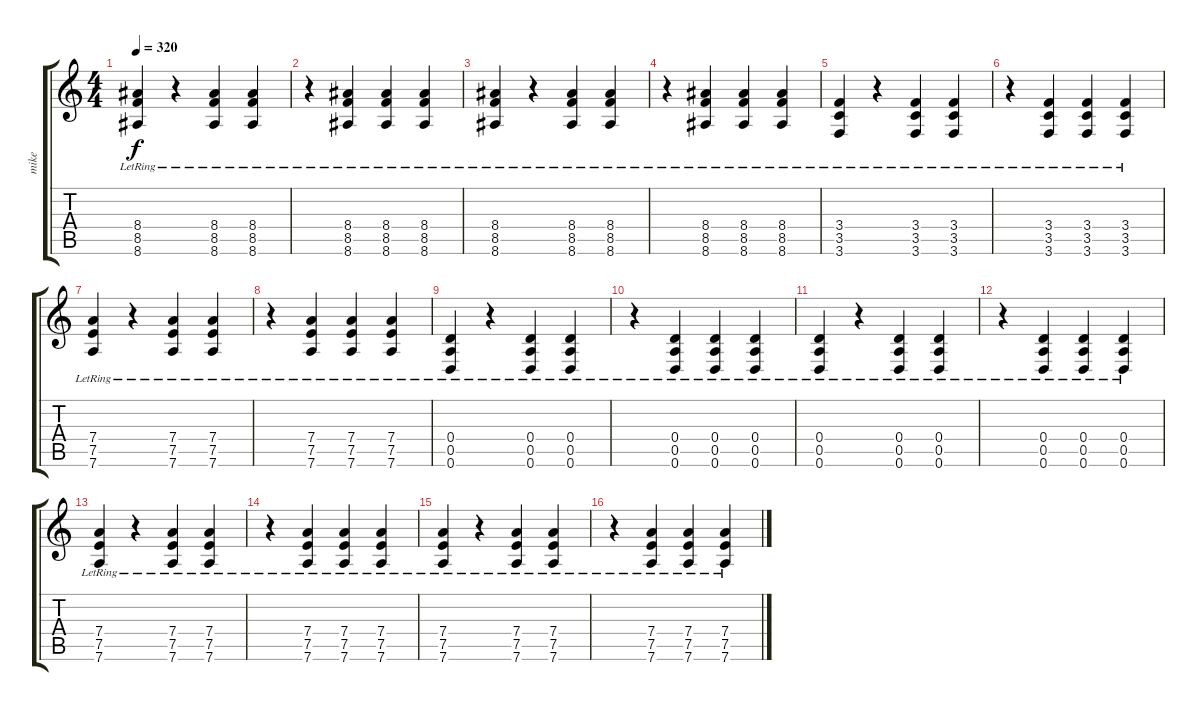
\track ("mike" "mike") {instrument acousticguitarsteel}
\staff {score tabs}
\tuning (E4 B3 G3 D3 A2 D2) {hide}
\ts (4 4)
\tempo 320
\clef g2
\ks c
(8.4{lr} 8.5{lr} 8.6{lr}).4{dy f} r.4 (8.4{lr} 8.5{lr} 8.6{lr}).4 (8.4{lr} 8.5{lr} 8.6{lr}).4 |
r.4 (8.4{lr} 8.5{lr} 8.6{lr}).4 (8.4{lr} 8.5{lr} 8.6{lr}).4 (8.4{lr} 8.5{lr} 8.6{lr}).4 |
(8.4{lr} 8.5{lr} 8.6{lr}).4 r.4 (8.4{lr} 8.5{lr} 8.6{lr}).4 (8.4{lr} 8.5{lr} 8.6{lr}).4 |
r.4 (8.4{lr} 8.5{lr} 8.6{lr}).4 (8.4{lr} 8.5{lr} 8.6{lr}).4 (8.4{lr} 8.5{lr} 8.6{lr}).4 |
(3.4{lr} 3.5{lr} 3.6{lr}).4 r.4 (3.4{lr} 3.5{lr} 3.6{lr}).4 (3.4{lr} 3.5{lr} 3.6{lr}).4 |
r.4 (3.4{lr} 3.5{lr} 3.6{lr}).4 (3.4{lr} 3.5{lr} 3.6{lr}).4 (3.4{lr} 3.5{lr} 3.6{lr}).4 |
(7.4{lr} 7.5{lr} 7.6{lr}).4 r.4 (7.4{lr} 7.5{lr} 7.6{lr}).4 (7.4{lr} 7.5{lr} 7.6{lr}).4 |
r.4 (7.4{lr} 7.5{lr} 7.6{lr}).4 (7.4{lr} 7.5{lr} 7.6{lr}).4 (7.4{lr} 7.5{lr} 7.6{lr}).4 |
(0.4{lr} 0.5{lr} 0.6{lr}).4 r.4 (0.4{lr} 0.5{lr} 0.6{lr}).4 (0.4{lr} 0.5{lr} 0.6{lr}).4 |
r.4 (0.4{lr} 0.5{lr} 0.6{lr}).4 (0.4{lr} 0.5{lr} 0.6{lr}).4 (0.4{lr} 0.5{lr} 0.6{lr}).4 |
(0.4{lr} 0.5{lr} 0.6{lr}).4 r.4 (0.4{lr} 0.5{lr} 0.6{lr}).4 (0.4{lr} 0.5{lr} 0.6{lr}).4 |
r.4 (0.4{lr} 0.5{lr} 0.6{lr}).4 (0.4{lr} 0.5{lr} 0.6{lr}).4 (0.4{lr} 0.5{lr} 0.6{lr}).4 |
(7.4{lr} 7.5{lr} 7.6{lr}).4 r.4 (7.4{lr} 7.5{lr} 7.6{lr}).4 (7.4{lr} 7.5{lr} 7.6{lr}).4 |
r.4 (7.4{lr} 7.5{lr} 7.6{lr}).4 (7.4{lr} 7.5{lr} 7.6{lr}).4 (7.4{lr} 7.5{lr} 7.6{lr}).4 |
(7.4{lr} 7.5{lr} 7.6{lr}).4 r.4 (7.4{lr} 7.5{lr} 7.6{lr}).4 (7.4{lr} 7.5{lr} 7.6{lr}).4 |
r.4 (7.4{lr} 7.5{lr} 7.6{lr}).4 (7.4{lr} 7.5{lr} 7.6{lr}).4 (7.4{lr} 7.5{lr} 7.6{lr}).4
